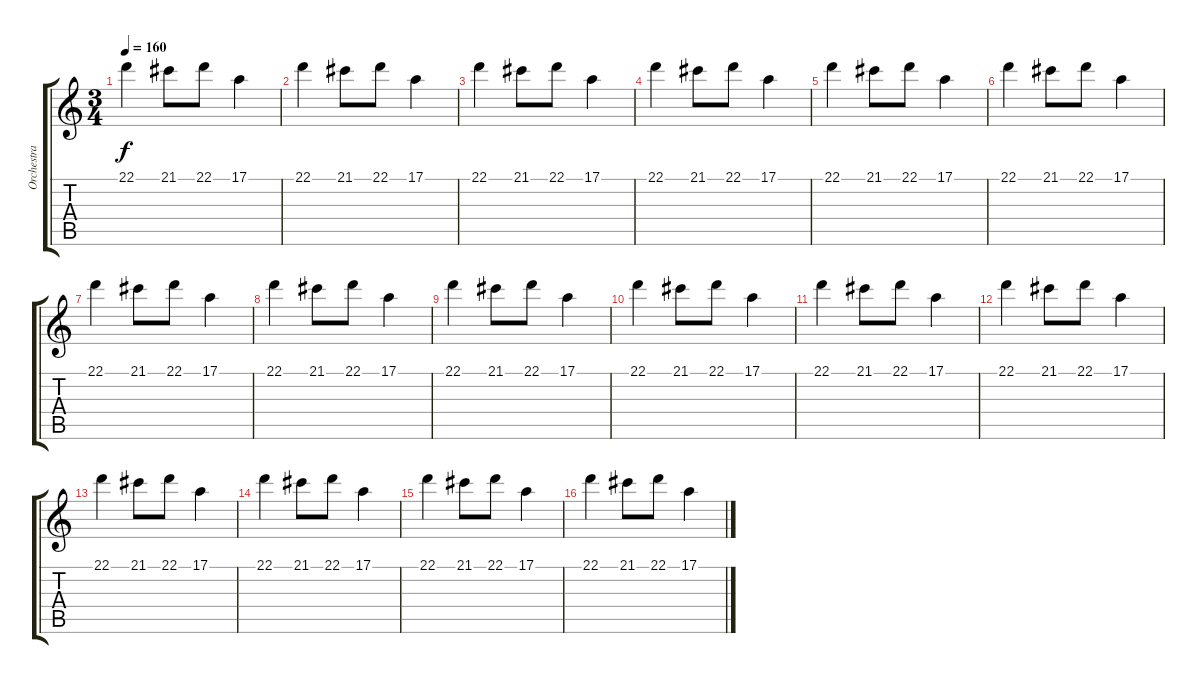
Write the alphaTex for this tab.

\track ("Orchestra" "Orchestra") {instrument stringensemble1}
\staff {score tabs}
\tuning (E4 B3 G3 D3 A2 D2) {hide}
\ts (3 4)
\tempo 160
\clef g2
\ks c
22.1.4{dy f} 21.1.8 22.1.8 17.1.4 |
22.1.4 21.1.8 22.1.8 17.1.4 |
22.1.4 21.1.8 22.1.8 17.1.4 |
22.1.4 21.1.8 22.1.8 17.1.4 |
22.1.4 21.1.8 22.1.8 17.1.4 |
22.1.4 21.1.8 22.1.8 17.1.4 |
22.1.4 21.1.8 22.1.8 17.1.4 |
22.1.4 21.1.8 22.1.8 17.1.4 |
22.1.4 21.1.8 22.1.8 17.1.4 |
22.1.4 21.1.8 22.1.8 17.1.4 |
22.1.4 21.1.8 22.1.8 17.1.4 |
22.1.4 21.1.8 22.1.8 17.1.4 |
22.1.4 21.1.8 22.1.8 17.1.4 |
22.1.4 21.1.8 22.1.8 17.1.4 |
22.1.4 21.1.8 22.1.8 17.1.4 |
22.1.4 21.1.8 22.1.8 17.1.4
